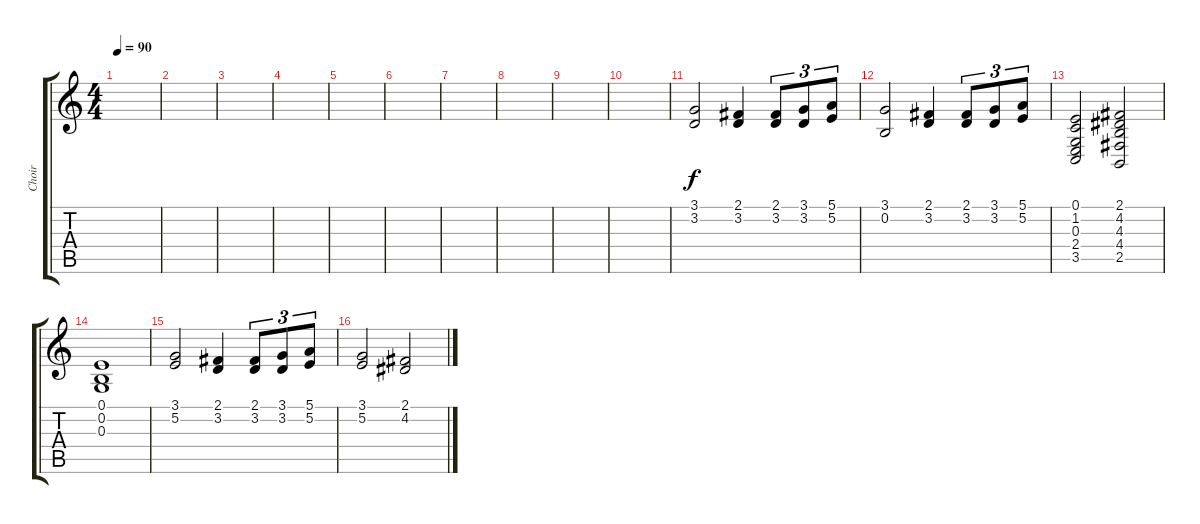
\track ("Choir" "Choir") {instrument choiraahs}
\staff {score tabs}
\tuning (E4 B3 G3 D3 A2 E2) {hide}
\ts (4 4)
\tempo 90
\clef g2
\ks c
|
|
|
|
|
|
|
|
|
|
(3.1 3.2).2 (2.1 3.2).4 (2.1 3.2).8{tu (3 2)} (3.1 3.2).8{tu (3 2)} (5.1 5.2).8{tu (3 2)} |
(3.1 0.2).2 (2.1 3.2).4 (2.1 3.2).8{tu (3 2)} (3.1 3.2).8{tu (3 2)} (5.1 5.2).8{tu (3 2)} |
(0.1 1.2 0.3 2.4 3.5).2 (2.1 4.2 4.3 4.4 2.5).2 |
(0.1 0.2 0.3).1 |
(3.1 5.2).2 (2.1 3.2).4 (2.1 3.2).8{tu (3 2)} (3.1 3.2).8{tu (3 2)} (5.1 5.2).8{tu (3 2)} |
(3.1 5.2).2 (2.1 4.2).2
